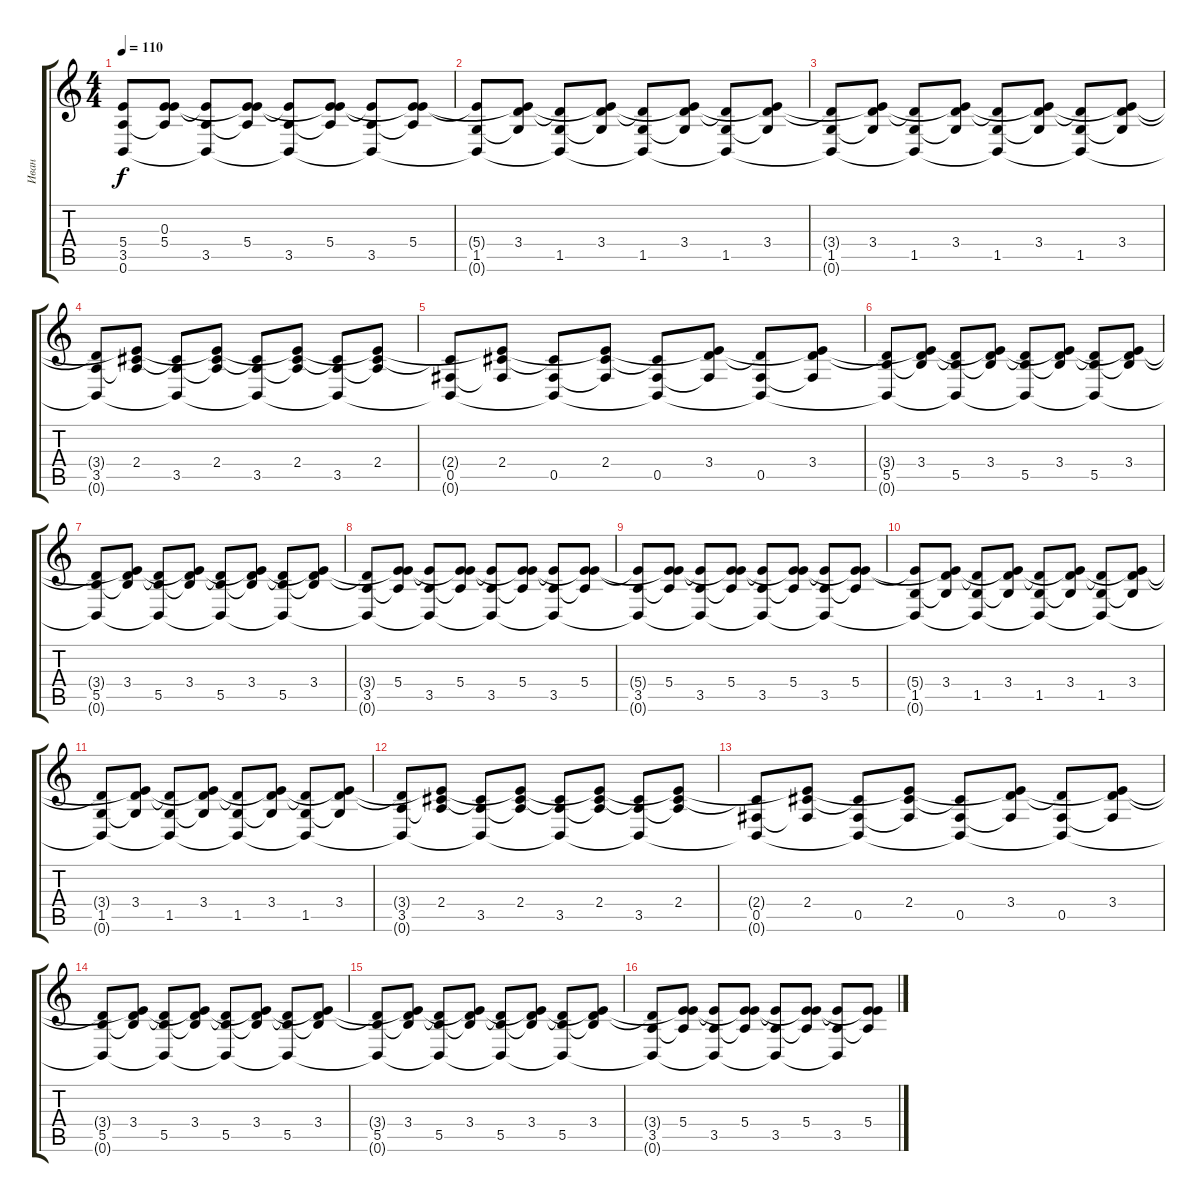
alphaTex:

\track ("Иван" "Иван") {instrument acousticguitarsteel}
\staff {score tabs}
\tuning (Db4 Ab3 E3 B2 Gb2 B1) {hide}
\ts (4 4)
\tempo 110
\clef g2
\ks c
(5.4{t} 3.5 0.6{t}).8{dy f} (0.3{t} 5.4 3.5{t}).8 (5.4{t} 3.5 0.6{t}).8 (0.3{t} 5.4 3.5{t}).8 (5.4{t} 3.5 0.6{t}).8 (0.3{t} 5.4 3.5{t}).8 (5.4{t} 3.5 0.6{t}).8 (0.3{t} 5.4 3.5{t}).8 |
(5.4{t} 1.5 0.6{t}).8 (0.3{t} 3.4 1.5{t}).8 (3.4{t} 1.5 0.6{t}).8 (0.3{t} 3.4 1.5{t}).8 (3.4{t} 1.5 0.6{t}).8 (0.3{t} 3.4 1.5{t}).8 (3.4{t} 1.5 0.6{t}).8 (0.3{t} 3.4 1.5{t}).8 |
(3.4{t} 1.5 0.6{t}).8 (0.3{t} 3.4 1.5{t}).8 (3.4{t} 1.5 0.6{t}).8 (0.3{t} 3.4 1.5{t}).8 (3.4{t} 1.5 0.6{t}).8 (0.3{t} 3.4 1.5{t}).8 (3.4{t} 1.5 0.6{t}).8 (0.3{t} 3.4 1.5{t}).8 |
(3.4{t} 3.5 0.6{t}).8 (0.3{t} 2.4 3.5{t}).8 (2.4{t} 3.5 0.6{t}).8 (0.3{t} 2.4 3.5{t}).8 (2.4{t} 3.5 0.6{t}).8 (0.3{t} 2.4 3.5{t}).8 (2.4{t} 3.5 0.6{t}).8 (0.3{t} 2.4 3.5{t}).8 |
(2.4{t} 0.5 0.6{t}).8 (0.3{t} 2.4 0.5{t}).8 (2.4{t} 0.5 0.6{t}).8 (0.3{t} 2.4 0.5{t}).8 (2.4{t} 0.5 0.6{t}).8 (0.3{t} 3.4 0.5{t}).8 (3.4{t} 0.5 0.6{t}).8 (0.3{t} 3.4 0.5{t}).8 |
(3.4{t} 5.5 0.6{t}).8 (0.3{t} 3.4 5.5{t}).8 (3.4{t} 5.5 0.6{t}).8 (0.3{t} 3.4 5.5{t}).8 (3.4{t} 5.5 0.6{t}).8 (0.3{t} 3.4 5.5{t}).8 (3.4{t} 5.5 0.6{t}).8 (0.3{t} 3.4 5.5{t}).8 |
(3.4{t} 5.5 0.6{t}).8 (0.3{t} 3.4 5.5{t}).8 (3.4{t} 5.5 0.6{t}).8 (0.3{t} 3.4 5.5{t}).8 (3.4{t} 5.5 0.6{t}).8 (0.3{t} 3.4 5.5{t}).8 (3.4{t} 5.5 0.6{t}).8 (0.3{t} 3.4 5.5{t}).8 |
(3.4{t} 3.5 0.6{t}).8 (0.3{t} 5.4 3.5{t}).8 (5.4{t} 3.5 0.6{t}).8 (0.3{t} 5.4 3.5{t}).8 (5.4{t} 3.5 0.6{t}).8 (0.3{t} 5.4 3.5{t}).8 (5.4{t} 3.5 0.6{t}).8 (0.3{t} 5.4 3.5{t}).8 |
(5.4{t} 3.5 0.6{t}).8 (0.3{t} 5.4 3.5{t}).8 (5.4{t} 3.5 0.6{t}).8 (0.3{t} 5.4 3.5{t}).8 (5.4{t} 3.5 0.6{t}).8 (0.3{t} 5.4 3.5{t}).8 (5.4{t} 3.5 0.6{t}).8 (0.3{t} 5.4 3.5{t}).8 |
(5.4{t} 1.5 0.6{t}).8 (0.3{t} 3.4 1.5{t}).8 (3.4{t} 1.5 0.6{t}).8 (0.3{t} 3.4 1.5{t}).8 (3.4{t} 1.5 0.6{t}).8 (0.3{t} 3.4 1.5{t}).8 (3.4{t} 1.5 0.6{t}).8 (0.3{t} 3.4 1.5{t}).8 |
(3.4{t} 1.5 0.6{t}).8 (0.3{t} 3.4 1.5{t}).8 (3.4{t} 1.5 0.6{t}).8 (0.3{t} 3.4 1.5{t}).8 (3.4{t} 1.5 0.6{t}).8 (0.3{t} 3.4 1.5{t}).8 (3.4{t} 1.5 0.6{t}).8 (0.3{t} 3.4 1.5{t}).8 |
(3.4{t} 3.5 0.6{t}).8 (0.3{t} 2.4 3.5{t}).8 (2.4{t} 3.5 0.6{t}).8 (0.3{t} 2.4 3.5{t}).8 (2.4{t} 3.5 0.6{t}).8 (0.3{t} 2.4 3.5{t}).8 (2.4{t} 3.5 0.6{t}).8 (0.3{t} 2.4 3.5{t}).8 |
(2.4{t} 0.5 0.6{t}).8 (0.3{t} 2.4 0.5{t}).8 (2.4{t} 0.5 0.6{t}).8 (0.3{t} 2.4 0.5{t}).8 (2.4{t} 0.5 0.6{t}).8 (0.3{t} 3.4 0.5{t}).8 (3.4{t} 0.5 0.6{t}).8 (0.3{t} 3.4 0.5{t}).8 |
(3.4{t} 5.5 0.6{t}).8 (0.3{t} 3.4 5.5{t}).8 (3.4{t} 5.5 0.6{t}).8 (0.3{t} 3.4 5.5{t}).8 (3.4{t} 5.5 0.6{t}).8 (0.3{t} 3.4 5.5{t}).8 (3.4{t} 5.5 0.6{t}).8 (0.3{t} 3.4 5.5{t}).8 |
(3.4{t} 5.5 0.6{t}).8 (0.3{t} 3.4 5.5{t}).8 (3.4{t} 5.5 0.6{t}).8 (0.3{t} 3.4 5.5{t}).8 (3.4{t} 5.5 0.6{t}).8 (0.3{t} 3.4 5.5{t}).8 (3.4{t} 5.5 0.6{t}).8 (0.3{t} 3.4 5.5{t}).8 |
(3.4{t} 3.5 0.6{t}).8 (0.3{t} 5.4 3.5{t}).8 (5.4{t} 3.5 0.6{t}).8 (0.3{t} 5.4 3.5{t}).8 (5.4{t} 3.5 0.6{t}).8 (0.3{t} 5.4 3.5{t}).8 (5.4{t} 3.5 0.6{t}).8 (0.3{t} 5.4 3.5{t}).8
